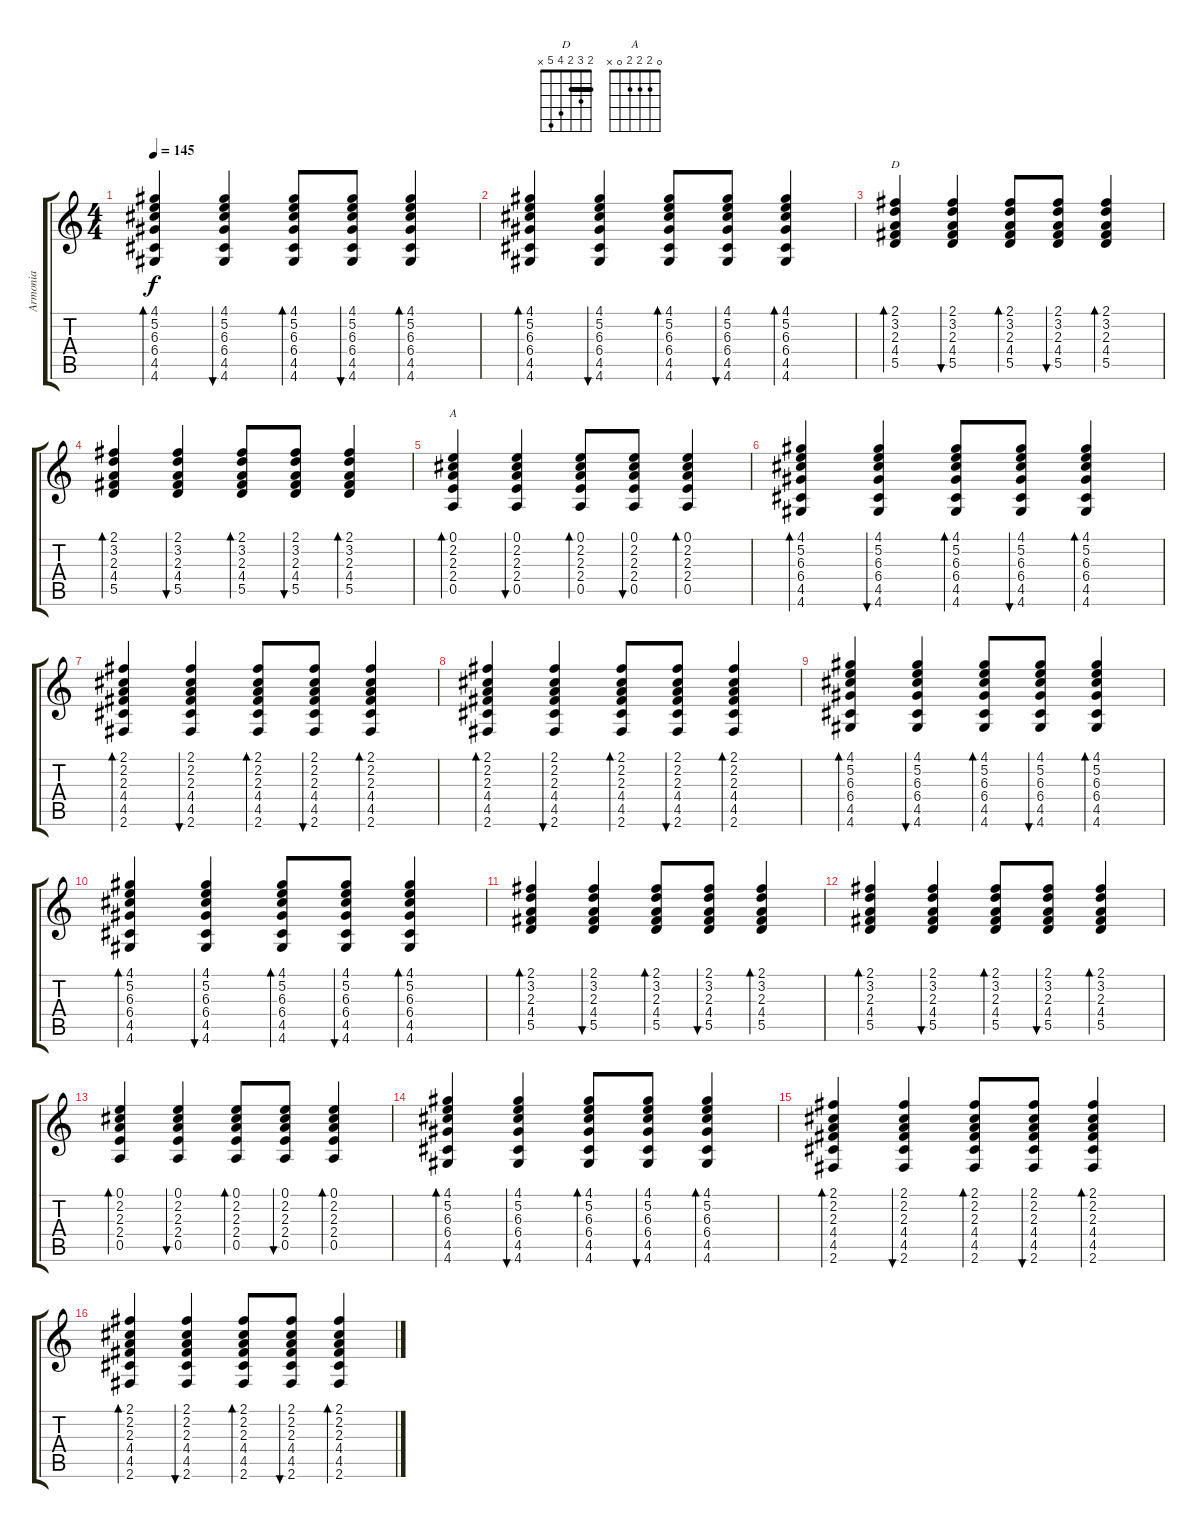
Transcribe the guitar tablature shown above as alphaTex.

\track ("Armonia" "Armonia") {instrument acousticguitarsteel}
\staff {score tabs}
\tuning (E4 B3 G3 D3 A2 E2) {hide}
\chord ("D" 2 3 2 4 5 x) {barre 2}
\chord ("A" 0 2 2 2 0 x)
\ts (4 4)
\tempo 145
\clef g2
\ks c
(4.1 5.2 6.3 6.4 4.5 4.6).4{bd 120 dy f} (4.1 5.2 6.3 6.4 4.5 4.6).4{bu 120} (4.1 5.2 6.3 6.4 4.5 4.6).8{bd 60} (4.1 5.2 6.3 6.4 4.5 4.6).8{bu 60} (4.1 5.2 6.3 6.4 4.5 4.6).4{bd 60} |
(4.1 5.2 6.3 6.4 4.5 4.6).4{bd 120} (4.1 5.2 6.3 6.4 4.5 4.6).4{bu 120} (4.1 5.2 6.3 6.4 4.5 4.6).8{bd 60} (4.1 5.2 6.3 6.4 4.5 4.6).8{bu 60} (4.1 5.2 6.3 6.4 4.5 4.6).4{bd 60} |
(2.1 3.2 2.3 4.4 5.5).4{bd 120 ch "D"} (2.1 3.2 2.3 4.4 5.5).4{bu 120} (2.1 3.2 2.3 4.4 5.5).8{bd 60} (2.1 3.2 2.3 4.4 5.5).8{bu 60} (2.1 3.2 2.3 4.4 5.5).4{bd 60} |
(2.1 3.2 2.3 4.4 5.5).4{bd 120} (2.1 3.2 2.3 4.4 5.5).4{bu 120} (2.1 3.2 2.3 4.4 5.5).8{bd 60} (2.1 3.2 2.3 4.4 5.5).8{bu 60} (2.1 3.2 2.3 4.4 5.5).4{bd 60} |
(0.1 2.2 2.3 2.4 0.5).4{bd 120 ch "A"} (0.1 2.2 2.3 2.4 0.5).4{bu 120} (0.1 2.2 2.3 2.4 0.5).8{bd 60} (0.1 2.2 2.3 2.4 0.5).8{bu 60} (0.1 2.2 2.3 2.4 0.5).4{bd 60} |
(4.1 5.2 6.3 6.4 4.5 4.6).4{bd 120} (4.1 5.2 6.3 6.4 4.5 4.6).4{bu 120} (4.1 5.2 6.3 6.4 4.5 4.6).8{bd 60} (4.1 5.2 6.3 6.4 4.5 4.6).8{bu 60} (4.1 5.2 6.3 6.4 4.5 4.6).4{bd 60} |
(2.1 2.2 2.3 4.4 4.5 2.6).4{bd 120} (2.1 2.2 2.3 4.4 4.5 2.6).4{bu 120} (2.1 2.2 2.3 4.4 4.5 2.6).8{bd 60} (2.1 2.2 2.3 4.4 4.5 2.6).8{bu 60} (2.1 2.2 2.3 4.4 4.5 2.6).4{bd 60} |
(2.1 2.2 2.3 4.4 4.5 2.6).4{bd 120} (2.1 2.2 2.3 4.4 4.5 2.6).4{bu 120} (2.1 2.2 2.3 4.4 4.5 2.6).8{bd 60} (2.1 2.2 2.3 4.4 4.5 2.6).8{bu 60} (2.1 2.2 2.3 4.4 4.5 2.6).4{bd 60} |
(4.1 5.2 6.3 6.4 4.5 4.6).4{bd 120} (4.1 5.2 6.3 6.4 4.5 4.6).4{bu 120} (4.1 5.2 6.3 6.4 4.5 4.6).8{bd 60} (4.1 5.2 6.3 6.4 4.5 4.6).8{bu 60} (4.1 5.2 6.3 6.4 4.5 4.6).4{bd 60} |
(4.1 5.2 6.3 6.4 4.5 4.6).4{bd 120} (4.1 5.2 6.3 6.4 4.5 4.6).4{bu 120} (4.1 5.2 6.3 6.4 4.5 4.6).8{bd 60} (4.1 5.2 6.3 6.4 4.5 4.6).8{bu 60} (4.1 5.2 6.3 6.4 4.5 4.6).4{bd 60} |
(2.1 3.2 2.3 4.4 5.5).4{bd 120} (2.1 3.2 2.3 4.4 5.5).4{bu 120} (2.1 3.2 2.3 4.4 5.5).8{bd 60} (2.1 3.2 2.3 4.4 5.5).8{bu 60} (2.1 3.2 2.3 4.4 5.5).4{bd 60} |
(2.1 3.2 2.3 4.4 5.5).4{bd 120} (2.1 3.2 2.3 4.4 5.5).4{bu 120} (2.1 3.2 2.3 4.4 5.5).8{bd 60} (2.1 3.2 2.3 4.4 5.5).8{bu 60} (2.1 3.2 2.3 4.4 5.5).4{bd 60} |
(0.1 2.2 2.3 2.4 0.5).4{bd 120} (0.1 2.2 2.3 2.4 0.5).4{bu 120} (0.1 2.2 2.3 2.4 0.5).8{bd 60} (0.1 2.2 2.3 2.4 0.5).8{bu 60} (0.1 2.2 2.3 2.4 0.5).4{bd 60} |
(4.1 5.2 6.3 6.4 4.5 4.6).4{bd 120} (4.1 5.2 6.3 6.4 4.5 4.6).4{bu 120} (4.1 5.2 6.3 6.4 4.5 4.6).8{bd 60} (4.1 5.2 6.3 6.4 4.5 4.6).8{bu 60} (4.1 5.2 6.3 6.4 4.5 4.6).4{bd 60} |
(2.1 2.2 2.3 4.4 4.5 2.6).4{bd 120} (2.1 2.2 2.3 4.4 4.5 2.6).4{bu 120} (2.1 2.2 2.3 4.4 4.5 2.6).8{bd 60} (2.1 2.2 2.3 4.4 4.5 2.6).8{bu 60} (2.1 2.2 2.3 4.4 4.5 2.6).4{bd 60} |
(2.1 2.2 2.3 4.4 4.5 2.6).4{bd 120} (2.1 2.2 2.3 4.4 4.5 2.6).4{bu 120} (2.1 2.2 2.3 4.4 4.5 2.6).8{bd 60} (2.1 2.2 2.3 4.4 4.5 2.6).8{bu 60} (2.1 2.2 2.3 4.4 4.5 2.6).4{bd 60}
